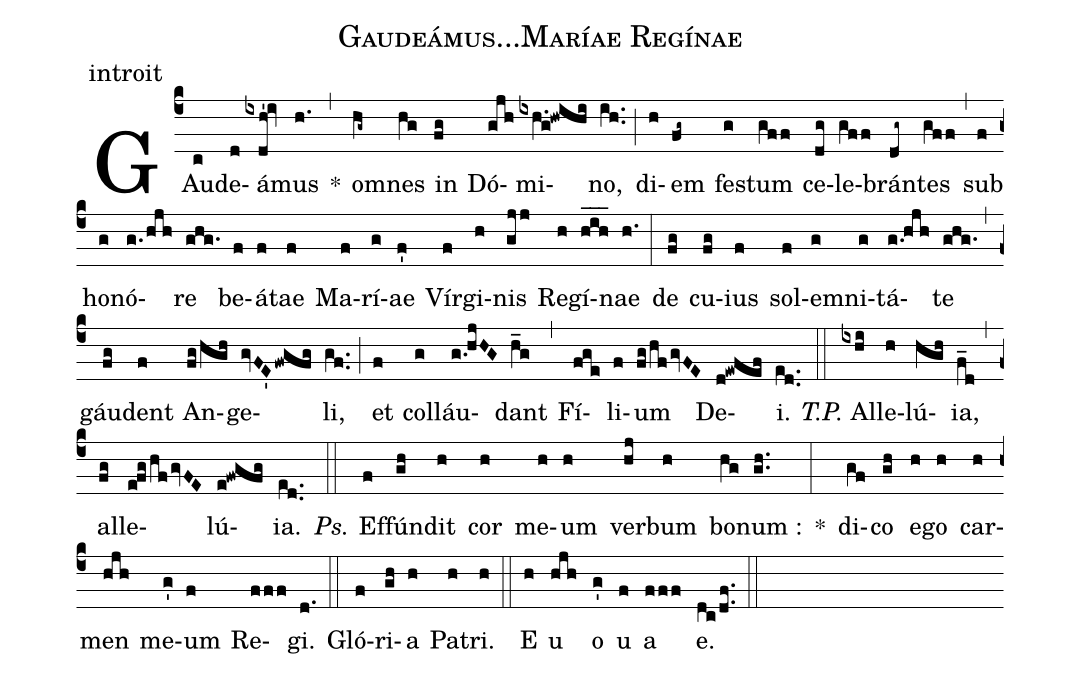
name:Gaudeámus...Maríae Regínae;
office-part:introit;
%%
(c4) GAu(c)de(d)á(ixdh'!iv)mus(h.) *(,) o(hg~)mnes(hg) in(fg) Dó(gjh)mi(ixh.g!hwihi)no,(ih..) (;) di(h)em(fg~) fe(g)stum(gff) ce(dg)le-(gff)brán(dg~)tes(gff) (,) sub(f) ho(g)nó(g.!/!hjh)re(ghg.) be(f)á(f)tae(f) Ma(f)rí(g)ae(f') Vír(f)gi(h)nis(gjj) Re(h)gí(hih___)nae(h.) (:)
de(fg) cu(fg)ius(f) sol(f)e(g)mni(g)tá(g.!hjh)te(ghg.) (,) gáu(fg)dent(f) An(fg/hgh)ge(gvFE'fwgfg)li,(gf..) (;) et(f) col(g)láu(g.!hjHG)dant(h_g) (,) Fí(fge)li(f)um(fg/hf/gvFE) De(d!ewfef)i.(ed..) (::)

<i>T.P.</i> Al(ixhi)le(h)lú(hgh)ia,(f_d) (,) al(fg)le(e!fg/hfgvFE)lú(e!fwgfg)ia.(ed..) (::)

<i>Ps.</i> Ef(f)fún(gh)dit(h) cor(h) me(h)um(h) ver(hj)bum(h) bo(hg)num :(gh..) *(:)
di(gf)co(gh) e(h)go(h) car(h)men(hjh) me(g')um(f) Re(fff)gi.(d.) (::)

Gló(f)ri(gh)a(h) Pa(h)tri.(h) (::) E(h) u(hjh) o(g') u(f) a(fff) e.(dc/df..) (::)
